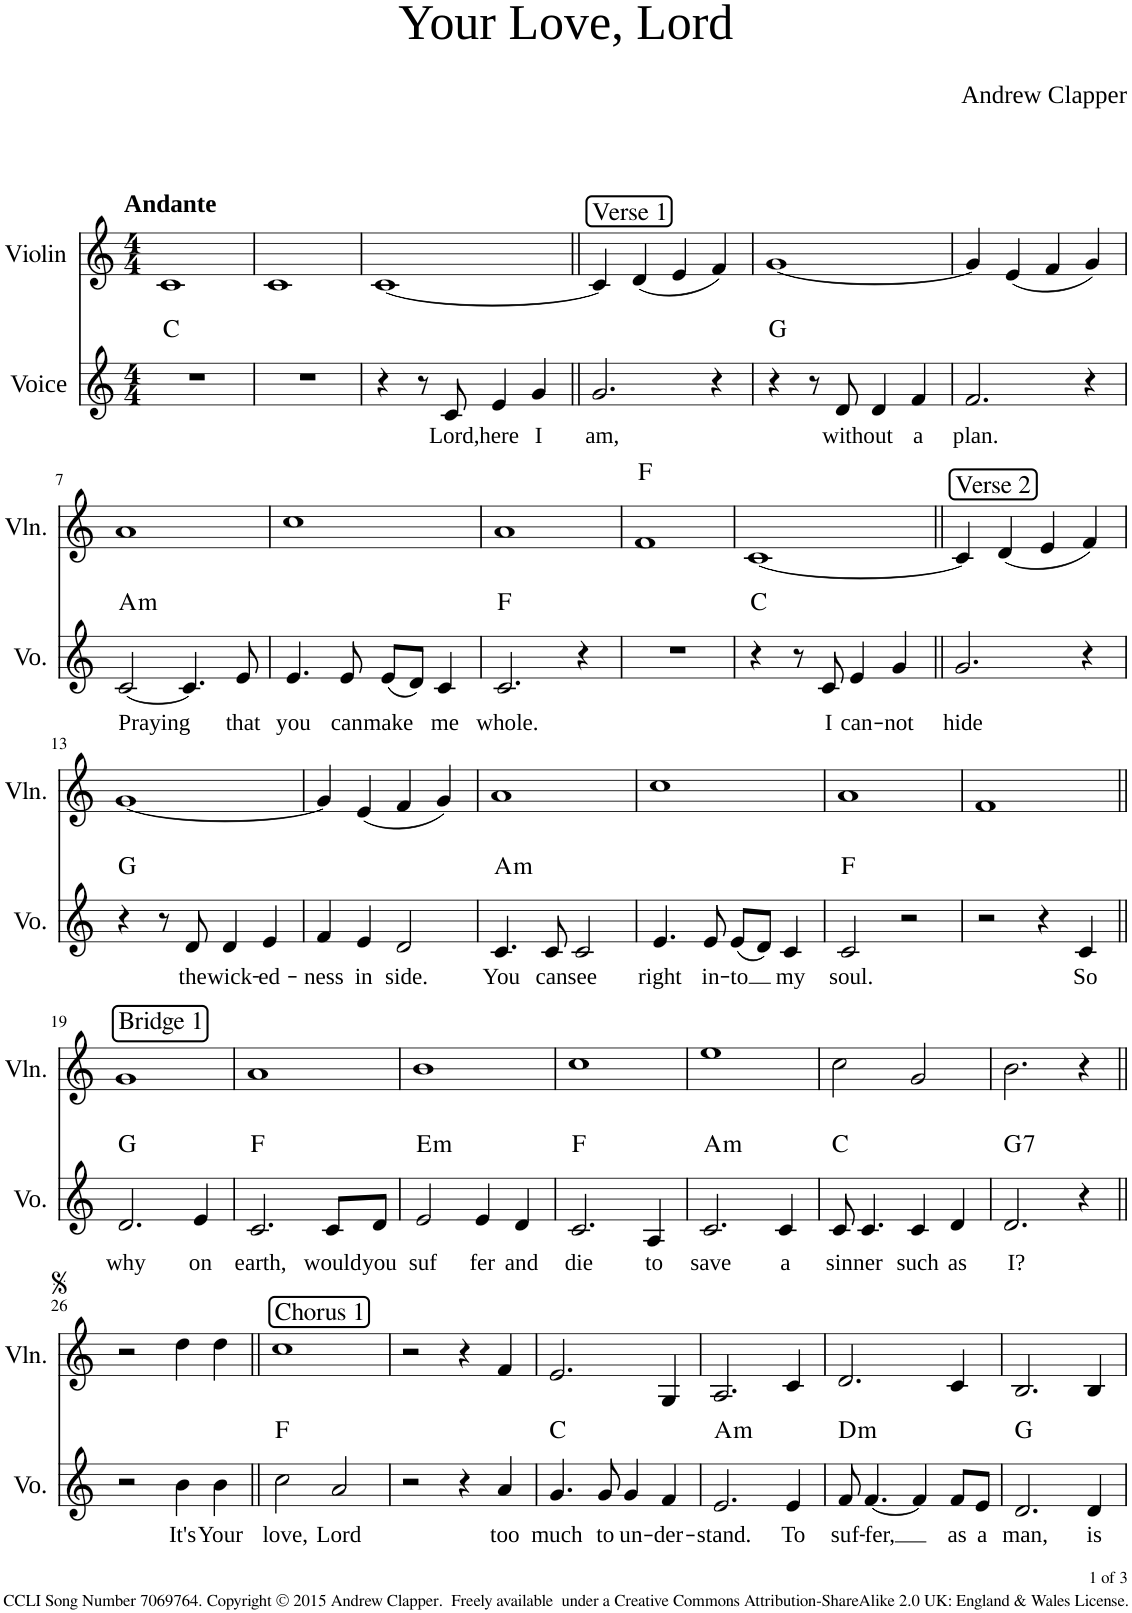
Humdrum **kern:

**kern	**text	**harte	**kern	**harte
*part2	*part2	*part2	*part1	*part1
*staff2	*staff2	*	*staff1	*
*I"Voice	*	*	*I"Violin	*
*I'Vo.	*	*	*I'Vln.	*
*clefG2	*	*	*clefG2	*
*k[]	*	*	*k[]	*
*M4/4	*	*	*M4/4	*
=1	=1	=1	=1	=1
!	!	!	!LO:TX:a:B:t=Andante	!
1r	.	C:maj	1c	.
=2	=2	=2	=2	=2
1r	.	.	1c	.
=3	=3	=3	=3	=3
4r	.	.	[1c	.
8r	.	.	.	.
!	!LO:LY:b	!	!	!
8c/	Lord,	.	.	.
!	!LO:LY:b	!	!	!
4e/	here	.	.	.
!	!LO:LY:b	!	!	!
4g/	I	.	.	.
=4||	=4||	=4||	=4||	=4||
!	!	!	!LO:TX:a:t=Verse 1	!
!	!LO:LY:b	!	!	!
2.g/	am,	.	4c/]	.
.	.	.	(4d/	.
.	.	.	4e/	.
4r	.	.	4f/)	.
=5	=5	=5	=5	=5
4r	.	G:maj	[1g	.
8r	.	.	.	.
!	!LO:LY:b	!	!	!
8d/	with-	.	.	.
!	!LO:LY:b	!	!	!
4d/	-out	.	.	.
!	!LO:LY:b	!	!	!
4f/	a	.	.	.
=6	=6	=6	=6	=6
!	!LO:LY:b	!	!	!
2.f/	plan.	.	4g/]	.
.	.	.	(4e/	.
.	.	.	4f/	.
4r	.	.	4g/)	.
!!LO:LB:g=z
=7	=7	=7	=7	=7
!	!LO:LY:b	!LO:H:kt=m	!	!
[2c/	Praying	A:min	1a	.
4.c/]	.	.	.	.
!	!LO:LY:b	!	!	!
8e/	that	.	.	.
=8	=8	=8	=8	=8
!	!LO:LY:b	!	!	!
4.e/	you	.	1cc	.
!	!LO:LY:b	!	!	!
8e/	can	.	.	.
!	!LO:LY:b	!	!	!
(8e/L	make	.	.	.
8d/J)	.	.	.	.
!	!LO:LY:b	!	!	!
4c/	me	.	.	.
=9	=9	=9	=9	=9
!	!LO:LY:b	!	!	!
2.c/	whole.	F:maj	1a	.
4r	.	.	.	.
=10	=10	=10	=10	=10
1r	.	.	1f	F:maj
=11	=11	=11	=11	=11
4r	.	C:maj	[1c	.
8r	.	.	.	.
!	!LO:LY:b	!	!	!
8c/	I	.	.	.
!	!LO:LY:b	!	!	!
4e/	can-	.	.	.
!	!LO:LY:b	!	!	!
4g/	-not	.	.	.
=12||	=12||	=12||	=12||	=12||
!	!	!	!LO:TX:a:t=Verse 2	!
!	!LO:LY:b	!	!	!
2.g/	hide	.	4c/]	.
.	.	.	(4d/	.
.	.	.	4e/	.
4r	.	.	4f/)	.
!!LO:LB:g=z
=13	=13	=13	=13	=13
4r	.	G:maj	[1g	.
8r	.	.	.	.
!	!LO:LY:b	!	!	!
8d/	the	.	.	.
!	!LO:LY:b	!	!	!
4d/	wick-	.	.	.
!	!LO:LY:b	!	!	!
4e/	-ed-	.	.	.
=14	=14	=14	=14	=14
!	!LO:LY:b	!	!	!
4f/	-ness	.	4g/]	.
!	!LO:LY:b	!	!	!
4e/	in	.	(4e/	.
!	!LO:LY:b	!	!	!
2d/	side.	.	4f/	.
.	.	.	4g/)	.
=15	=15	=15	=15	=15
!	!LO:LY:b	!LO:H:kt=m	!	!
4.c/	You	A:min	1a	.
!	!LO:LY:b	!	!	!
8c/	can	.	.	.
!	!LO:LY:b	!	!	!
2c/	see	.	.	.
=16	=16	=16	=16	=16
!	!LO:LY:b	!	!	!
4.e/	right	.	1cc	.
!	!LO:LY:b	!	!	!
8e/	in-	.	.	.
!	!LO:LY:b	!	!	!
(8e/L	-to	.	.	.
8d/J)	.	.	.	.
!	!LO:LY:b	!	!	!
4c/	my	.	.	.
=17	=17	=17	=17	=17
!	!LO:LY:b	!	!	!
2c/	soul.	F:maj	1a	.
2r	.	.	.	.
=18	=18	=18	=18	=18
2r	.	.	1f	.
4r	.	.	.	.
!	!LO:LY:b	!	!	!
4c/	So	.	.	.
!!LO:LB:g=z
=19||	=19||	=19||	=19||	=19||
!	!	!	!LO:TX:a:t=Bridge 1	!
!	!LO:LY:b	!	!	!
2.d/	why	G:maj	1g	.
!	!LO:LY:b	!	!	!
4e/	on	.	.	.
=20	=20	=20	=20	=20
!	!LO:LY:b	!	!	!
2.c/	earth,	F:maj	1a	.
!	!LO:LY:b	!	!	!
8c/L	would	.	.	.
!	!LO:LY:b	!	!	!
8d/J	you	.	.	.
=21	=21	=21	=21	=21
!	!LO:LY:b	!LO:H:kt=m	!	!
2e/	suf	E:min	1b	.
!	!LO:LY:b	!	!	!
4e/	fer	.	.	.
!	!LO:LY:b	!	!	!
4d/	and	.	.	.
=22	=22	=22	=22	=22
!	!LO:LY:b	!	!	!
2.c/	die	F:maj	1cc	.
!	!LO:LY:b	!	!	!
4A/	to	.	.	.
=23	=23	=23	=23	=23
!	!LO:LY:b	!LO:H:kt=m	!	!
2.c/	save	A:min	1ee	.
!	!LO:LY:b	!	!	!
4c/	a	.	.	.
=24	=24	=24	=24	=24
!	!LO:LY:b	!	!	!
8c/	sin-	C:maj	2cc\	.
!	!LO:LY:b	!	!	!
4.c/	-ner	.	.	.
!	!LO:LY:b	!	!	!
4c/	such	.	2g/	.
!	!LO:LY:b	!	!	!
4d/	as	.	.	.
=25	=25	=25	=25	=25
!	!LO:LY:b	!LO:H:kt=7	!	!
2.d/	I?	G:7	2.b\	.
4r	.	.	4r	.
!!LO:LB:g=z
=26||	=26||	=26||	=26||	=26||
2r	.	.	2r	.
!	!LO:LY:b	!	!	!
4b\	It's	.	4dd\	.
!	!LO:LY:b	!	!	!
4b\	Your	.	4dd\	.
=27||	=27||	=27||	=27||	=27||
!	!	!	!LO:TX:a:t=Chorus 1	!
!	!LO:LY:b	!	!	!
2cc\	love,	F:maj	1cc	.
!	!LO:LY:b	!	!	!
2a/	Lord	.	.	.
=28	=28	=28	=28	=28
2r	.	.	2r	.
4r	.	.	4r	.
!	!LO:LY:b	!	!	!
4a/	too	.	4f/	.
=29	=29	=29	=29	=29
!	!LO:LY:b	!	!	!
4.g/	much	C:maj	2.e/	.
!	!LO:LY:b	!	!	!
8g/	to	.	.	.
!	!LO:LY:b	!	!	!
4g/	un-	.	.	.
!	!LO:LY:b	!	!	!
4f/	-der-	.	4G/	.
=30	=30	=30	=30	=30
!	!LO:LY:b	!LO:H:kt=m	!	!
2.e/	-stand.	A:min	2.A/	.
!	!LO:LY:b	!	!	!
4e/	To	.	4c/	.
=31	=31	=31	=31	=31
!	!LO:LY:b	!LO:H:kt=m	!	!
8f/	suf-	D:min	2.d/	.
!	!LO:LY:b	!	!	!
[4.f/	-fer,	.	.	.
4f/]	.	.	.	.
!	!LO:LY:b	!	!	!
8f/L	as	.	4c/	.
!	!LO:LY:b	!	!	!
8e/J	a	.	.	.
=32	=32	=32	=32	=32
!	!LO:LY:b	!	!	!
2.d/	man,	G:maj	2.B/	.
!	!LO:LY:b	!	!	!
4d/	is	.	4B/	.
=	=	=	=	=
*-	*-	*-	*-	*-
